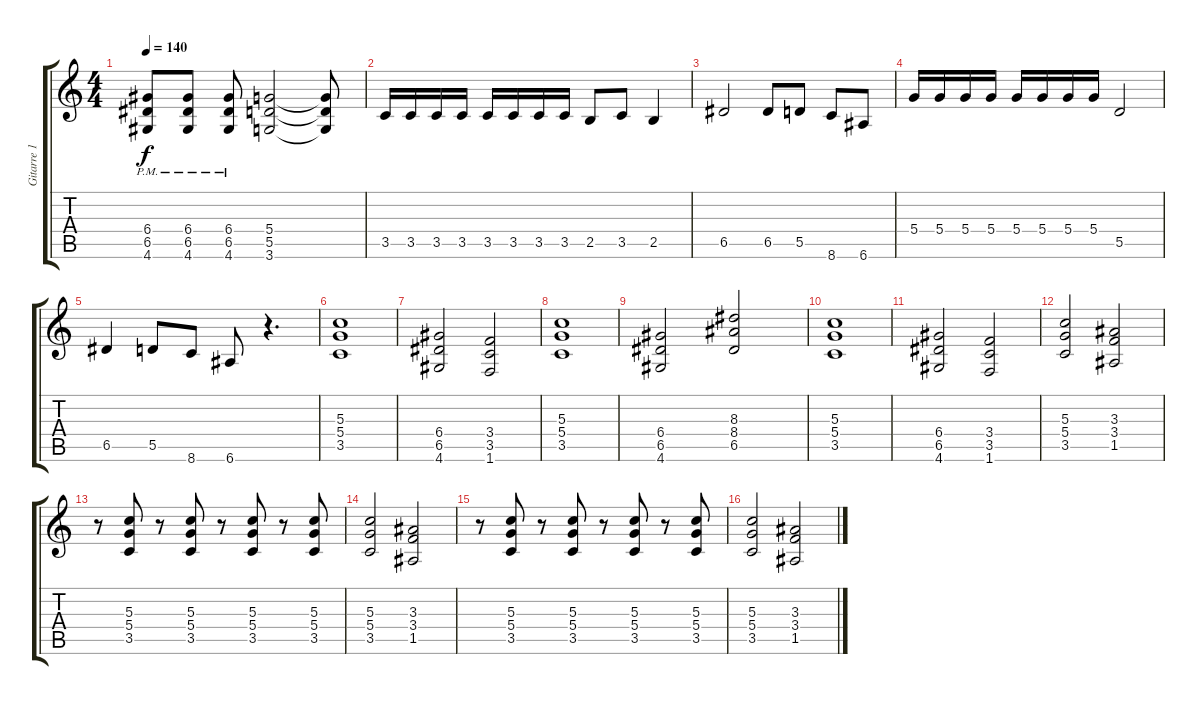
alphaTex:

\track ("Gitarre 1" "Gitarre 1") {instrument overdrivenguitar}
\staff {score tabs}
\tuning (E4 B3 G3 D3 A2 E2) {hide}
\ts (4 4)
\tempo 140
\clef g2
\ks c
(6.4{pm} 6.5{pm} 4.6{pm}).8{dy f} (6.4{pm} 6.5{pm} 4.6{pm}).8 (6.4{pm} 6.5{pm} 4.6{pm}).8 (5.4 5.5 3.6).2 (5.4{t} 5.5{t} 3.6{t}).8 |
3.5.16 3.5.16 3.5.16 3.5.16 3.5.16 3.5.16 3.5.16 3.5.16 2.5.8 3.5.8 2.5.4 |
6.5.2 6.5.8 5.5.8 8.6.8 6.6.8 |
5.4.16 5.4.16 5.4.16 5.4.16 5.4.16 5.4.16 5.4.16 5.4.16 5.5.2 |
6.5.4 5.5.8 8.6.8 6.6.8 r.4{d} |
(5.3 5.4 3.5).1 |
(6.4 6.5 4.6).2 (3.4 3.5 1.6).2 |
(5.3 5.4 3.5).1 |
(6.4 6.5 4.6).2 (8.3 8.4 6.5).2 |
(5.3 5.4 3.5).1 |
(6.4 6.5 4.6).2 (3.4 3.5 1.6).2 |
(5.3 5.4 3.5).2 (3.3 3.4 1.5).2 |
r.8 (5.3 5.4 3.5).8 r.8 (5.3 5.4 3.5).8 r.8 (5.3 5.4 3.5).8 r.8 (5.3 5.4 3.5).8 |
(5.3 5.4 3.5).2 (3.3 3.4 1.5).2 |
r.8 (5.3 5.4 3.5).8 r.8 (5.3 5.4 3.5).8 r.8 (5.3 5.4 3.5).8 r.8 (5.3 5.4 3.5).8 |
(5.3 5.4 3.5).2 (3.3 3.4 1.5).2
